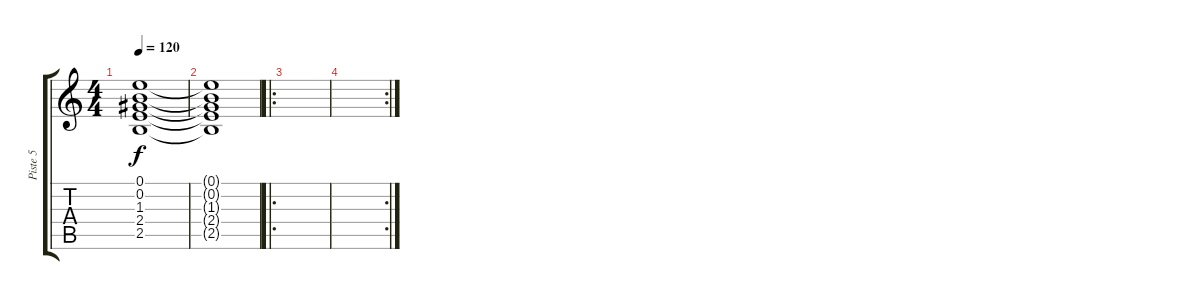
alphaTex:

\track ("Piste 5" "Piste 5") {instrument distortionguitar}
\staff {score tabs}
\tuning (E4 B3 G3 D3 A2 E2) {hide}
\ts (4 4)
\tempo 120
\clef g2
\ks c
(0.1{t} 0.2{t} 1.3{t} 2.4{t} 2.5{t}).1{dy f} |
(0.1{t} 0.2{t} 1.3{t} 2.4{t} 2.5{t}).1 |
\ro
|
\rc 2
